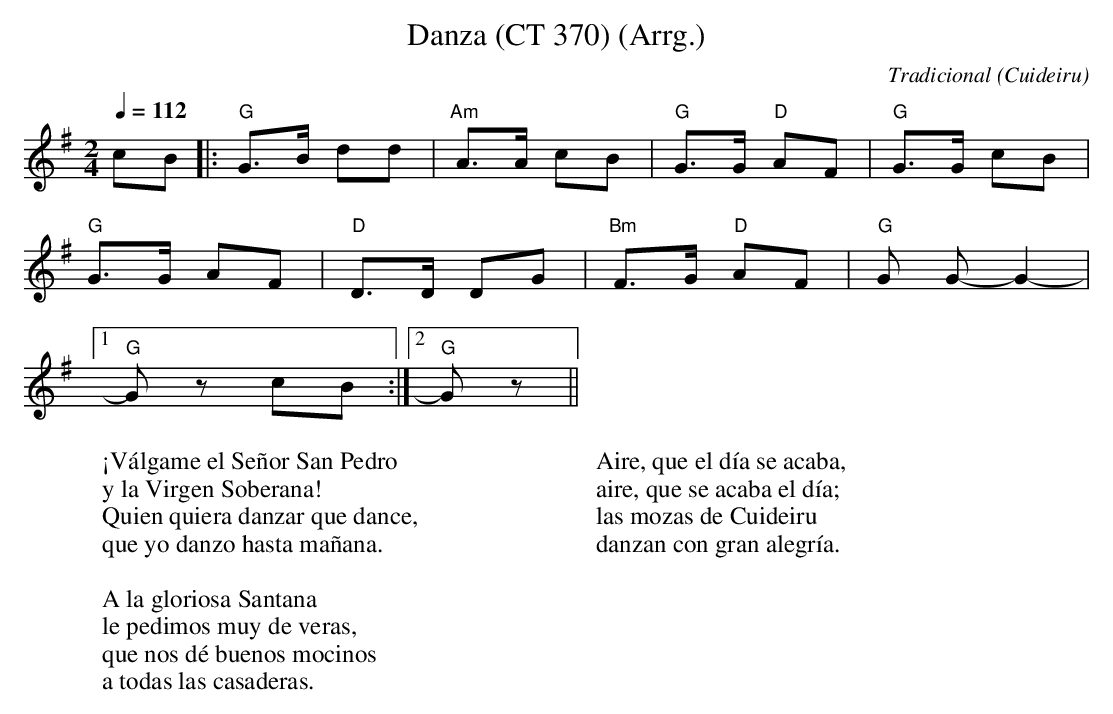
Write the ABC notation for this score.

X:1
T:Danza (CT 370) (Arrg.)
C:Tradicional
O:Cuideiru
M:2/4
L:1/8
Q:1/4=112
K:G
cB|:"G"G>B dd|"Am"A>A cB|"G"G>G "D"AF|"G"G>G cB|
"G"G>G AF|"D"D>D DG|"Bm"F>G "D"AF|"G"G G-G2-|
[1 "G"Gz cB :|[2 "G"G z ||
W:¡Válgame el Señor San Pedro
W:y la Virgen Soberana!
W:Quien quiera danzar que dance,
W:que yo danzo hasta mañana.
W:
W:A la gloriosa Santana
W:le pedimos muy de veras,
W:que nos dé buenos mocinos
W:a todas las casaderas.
W:
W:Aire, que el día se acaba,
W:aire, que se acaba el día;
W:las mozas de Cuideiru
W:danzan con gran alegría.
W:
